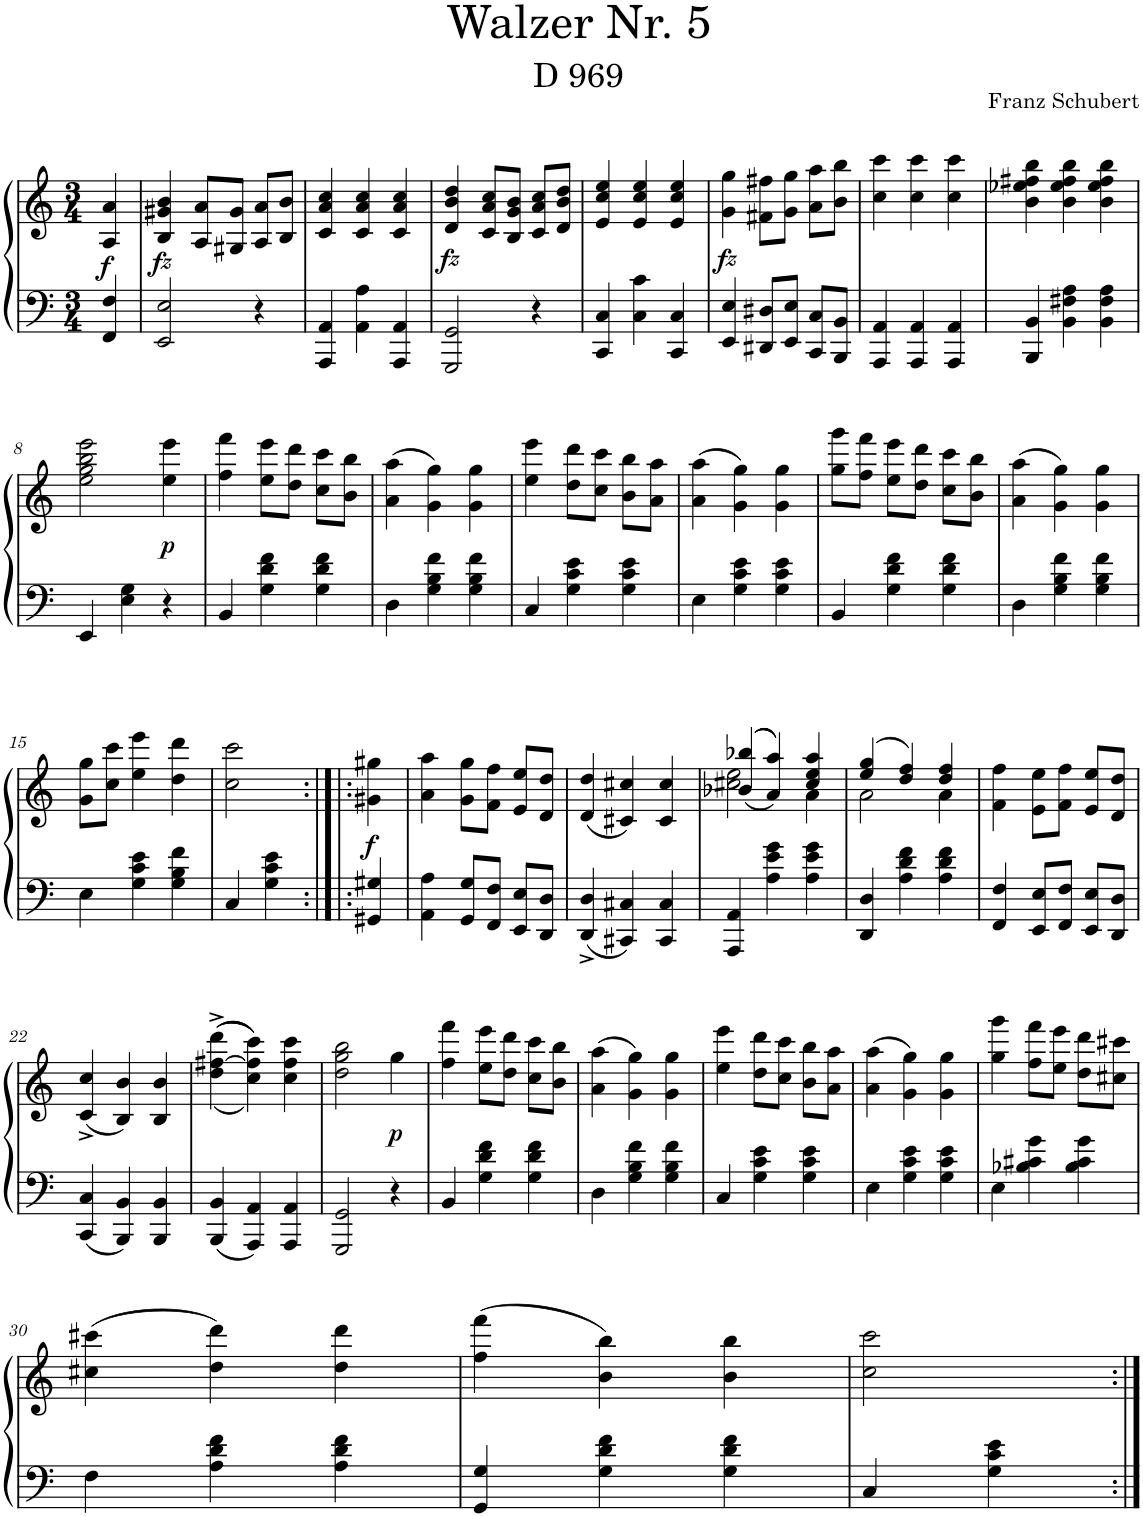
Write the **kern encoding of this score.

**kern	**kern	**dynam
*part1	*part1	*part1
*staff2	*staff1	*staff1/2
*I"Piano	*	*
*I'Pno.	*	*
*clefF4	*clefG2	*
*k[]	*k[]	*
*M3/4	*M3/4	*
=	=	=
!	!	!LO:DY:b
4FF/ 4F/	4A/ 4a/	f
=1	=1	=1
!	!	!LO:DY:b
2EE/ 2E/	4B/ 4g#X/ 4b/	fz
.	8A/ 8a/L	.
.	8G#X/ 8g#/J	.
4r	8A/ 8a/L	.
.	8B/ 8b/J	.
=2	=2	=2
4AAA/ 4AA/	4c/ 4a/ 4cc/	.
4AA\ 4A\	4c/ 4a/ 4cc/	.
4AAA/ 4AA/	4c/ 4a/ 4cc/	.
=3	=3	=3
!	!	!LO:DY:b
2GGG/ 2GG/	4d/ 4b/ 4dd/	fz
.	8c/ 8a/ 8cc/L	.
.	8B/ 8g/ 8b/J	.
4r	8c/ 8a/ 8cc/L	.
.	8d/ 8b/ 8dd/J	.
=4	=4	=4
4CC/ 4C/	4e/ 4cc/ 4ee/	.
4C\ 4c\	4e/ 4cc/ 4ee/	.
4CC/ 4C/	4e/ 4cc/ 4ee/	.
=5	=5	=5
!	!	!LO:DY:b
4EE/ 4E/	4g\ 4gg\	fz
8DD#X/ 8D#X/L	8f#X\ 8ff#X\L	.
8EE/ 8E/J	8g\ 8gg\J	.
8CC/ 8C/L	8a\ 8aa\L	.
8BBB/ 8BB/J	8b\ 8bb\J	.
=6	=6	=6
4AAA/ 4AA/	4cc\ 4ccc\	.
4AAA/ 4AA/	4cc\ 4ccc\	.
4AAA/ 4AA/	4cc\ 4ccc\	.
=7	=7	=7
4BBB/ 4BB/	4b\ 4ee-X\ 4ff#X\ 4bb\	.
4BB\ 4F#X\ 4A\	4b\ 4ee-\ 4ff#\ 4bb\	.
4BB\ 4F#\ 4A\	4b\ 4ee-\ 4ff#\ 4bb\	.
!!LO:LB:g=z
=8	=8	=8
4EE/	2ee\ 2gg\ 2bb\ 2eee\	.
4E\ 4G\	.	.
!	!	!LO:DY:b
4r	4ee\ 4eee\	p
=9	=9	=9
4BB/	4ff\ 4fff\	.
4G\ 4d\ 4f\	8ee\ 8eee\L	.
.	8dd\ 8ddd\J	.
4G\ 4d\ 4f\	8cc\ 8ccc\L	.
.	8b\ 8bb\J	.
=10	=10	=10
4D\	(4a\ 4aa\	.
4G\ 4B\ 4f\	4g\ 4gg\)	.
4G\ 4B\ 4f\	4g\ 4gg\	.
=11	=11	=11
4C/	4ee\ 4eee\	.
4G\ 4c\ 4e\	8dd\ 8ddd\L	.
.	8cc\ 8ccc\J	.
4G\ 4c\ 4e\	8b\ 8bb\L	.
.	8a\ 8aa\J	.
=12	=12	=12
4E\	(4a\ 4aa\	.
4G\ 4c\ 4e\	4g\ 4gg\)	.
4G\ 4c\ 4e\	4g\ 4gg\	.
=13	=13	=13
4BB/	8gg\ 8ggg\L	.
.	8ff\ 8fff\J	.
4G\ 4d\ 4f\	8ee\ 8eee\L	.
.	8dd\ 8ddd\J	.
4G\ 4d\ 4f\	8cc\ 8ccc\L	.
.	8b\ 8bb\J	.
=14	=14	=14
4D\	(4a\ 4aa\	.
4G\ 4B\ 4f\	4g\ 4gg\)	.
4G\ 4B\ 4f\	4g\ 4gg\	.
!!LO:LB:g=z
=15	=15	=15
4E\	8g\ 8gg\L	.
.	8cc\ 8ccc\J	.
4G\ 4c\ 4e\	4ee\ 4eee\	.
4G\ 4B\ 4f\	4dd\ 4ddd\	.
=16	=16	=16
4C/	2cc\ 2ccc\	.
4G\ 4c\ 4e\	.	.
=16X1:|!|:	=16X1:|!|:	=16X1:|!|:
!	!	!LO:DY:b
4GG#X/ 4G#X/	4g#X\ 4gg#X\	f
=17	=17	=17
4AA\ 4A\	4a\ 4aa\	.
8GG/ 8G/L	8g\ 8gg\L	.
8FF/ 8F/J	8f\ 8ff\J	.
8EE/ 8E/L	8e/ 8ee/L	.
8DD/ 8D/J	8d/ 8dd/J	.
=18	=18	=18
4DD/^ 4D/^	(4d/ 4dd/	.
4CC#X/ 4C#X/	4c#X/ 4cc#X/)	.
4CC#/ 4C#/	4c#/ 4cc#/	.
=19	=19	=19
*	*^	*
4AAA/ 4AA/	((((<4b-X/ 4bb-X/	2cc#X\ 2ee\	.
4A\ 4e\ 4g\	4a/ 4aa/))))	.	.
4A\ 4e\ 4g\	4cc#/ 4ee/ 4aa/	4a\	.
=20	=20	=20	=20
4DD/ 4D/	(4ee/ 4gg/	2a\	.
4A\ 4d\ 4f\	4dd/ 4ff/)	.	.
4A\ 4d\ 4f\	4dd/ 4ff/	4a\	.
*	*v	*v	*
=21	=21	=21
4FF/ 4F/	4f\ 4ff\	.
8EE/ 8E/L	8e\ 8ee\L	.
8FF/ 8F/J	8f\ 8ff\J	.
8EE/ 8E/L	8e/ 8ee/L	.
8DD/ 8D/J	8d/ 8dd/J	.
!!LO:LB:g=z
=22	=22	=22
4CC/ 4C/	(4c/^ 4cc/^	.
4BBB/ 4BB/	4B/ 4b/)	.
4BBB/ 4BB/	4B/ 4b/	.
=23	=23	=23
4BBB/ 4BB/	((<(>4dd\^ [4ff#X\^ 4ddd\^	.
4AAA/ 4AA/	4cc\ 4ff#\] 4ccc\)))	.
4AAA/ 4AA/	4cc\ 4ff#\ 4ccc\	.
=24	=24	=24
2GGG/ 2GG/	2dd\ 2gg\ 2bb\	.
!	!	!LO:DY:b
4r	4gg\	p
=25	=25	=25
4BB/	4ff\ 4fff\	.
4G\ 4d\ 4f\	8ee\ 8eee\L	.
.	8dd\ 8ddd\J	.
4G\ 4d\ 4f\	8cc\ 8ccc\L	.
.	8b\ 8bb\J	.
=26	=26	=26
4D\	(4a\ 4aa\	.
4G\ 4B\ 4f\	4g\ 4gg\)	.
4G\ 4B\ 4f\	4g\ 4gg\	.
=27	=27	=27
4C/	4ee\ 4eee\	.
4G\ 4c\ 4e\	8dd\ 8ddd\L	.
.	8cc\ 8ccc\J	.
4G\ 4c\ 4e\	8b\ 8bb\L	.
.	8a\ 8aa\J	.
=28	=28	=28
4E\	(4a\ 4aa\	.
4G\ 4c\ 4e\	4g\ 4gg\)	.
4G\ 4c\ 4e\	4g\ 4gg\	.
=29	=29	=29
4E\	4gg\ 4ggg\	.
4B-X\ 4c#X\ 4g\	8ff\ 8fff\L	.
.	8ee\ 8eee\J	.
4B-\ 4c#\ 4g\	8dd\ 8ddd\L	.
.	8cc#X\ 8ccc#X\J	.
!!LO:LB:g=z
=30	=30	=30
4F\	(4cc#X\ 4ccc#X\	.
4A\ 4d\ 4f\	4dd\ 4ddd\)	.
4A\ 4d\ 4f\	4dd\ 4ddd\	.
=31	=31	=31
4GG/ 4G/	(4ff\ 4fff\	.
4G\ 4d\ 4f\	4b\ 4bb\)	.
4G\ 4d\ 4f\	4b\ 4bb\	.
=32	=32	=32
4C/	2cc\ 2ccc\	.
4G\ 4c\ 4e\	.	.
=:|!	=:|!	=:|!
*-	*-	*-
